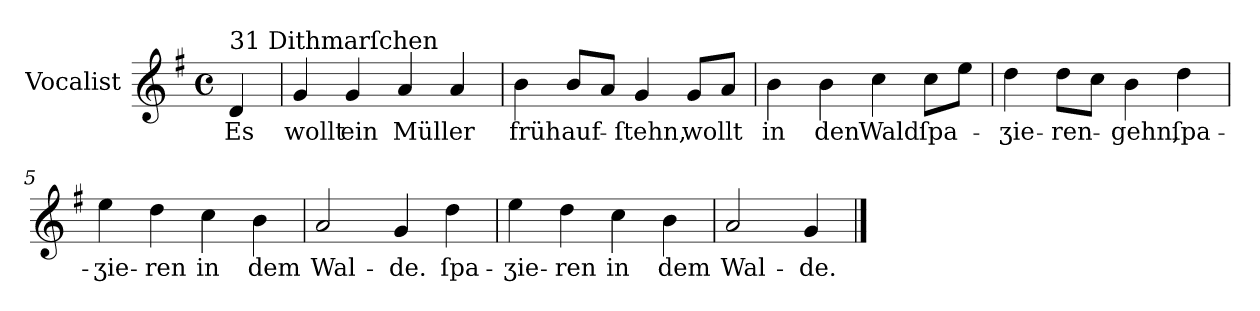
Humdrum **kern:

**kern	**text
*part1	*part1
*staff1	*staff1
*I"Vocalist	*
*k[f#]	*
*G:	*
*M4/4	*
*met(c)	*
=	=
!LO:TX:a:t=31 Dithmarſchen	!
4d	Es
=1	=1
4g	wollt
4g	ein
4a	Müller
4a	.
=2	=2
4b	früh
8bL	auf-
8aJ	.
4g	-ſtehn,
8gL	wollt
8aJ	.
=3	=3
4b	in
4b	den
4cc	Wald
8ccL	ſpa-
8eeJ	.
=4	=4
4dd	-ʒie-
8ddL	-ren-
8ccJ	.
4b	-gehn,
4dd	ſpa-
=5	=5
4ee	-ʒie-
4dd	-ren
4cc	in
4b	dem
=6	=6
2a	Wal-
4g	-de.
4dd	ſpa-
=7	=7
4ee	-ʒie-
4dd	-ren
4cc	in
4b	dem
=8	=8
2a	Wal-
4g	-de.
==	==
*-	*-
